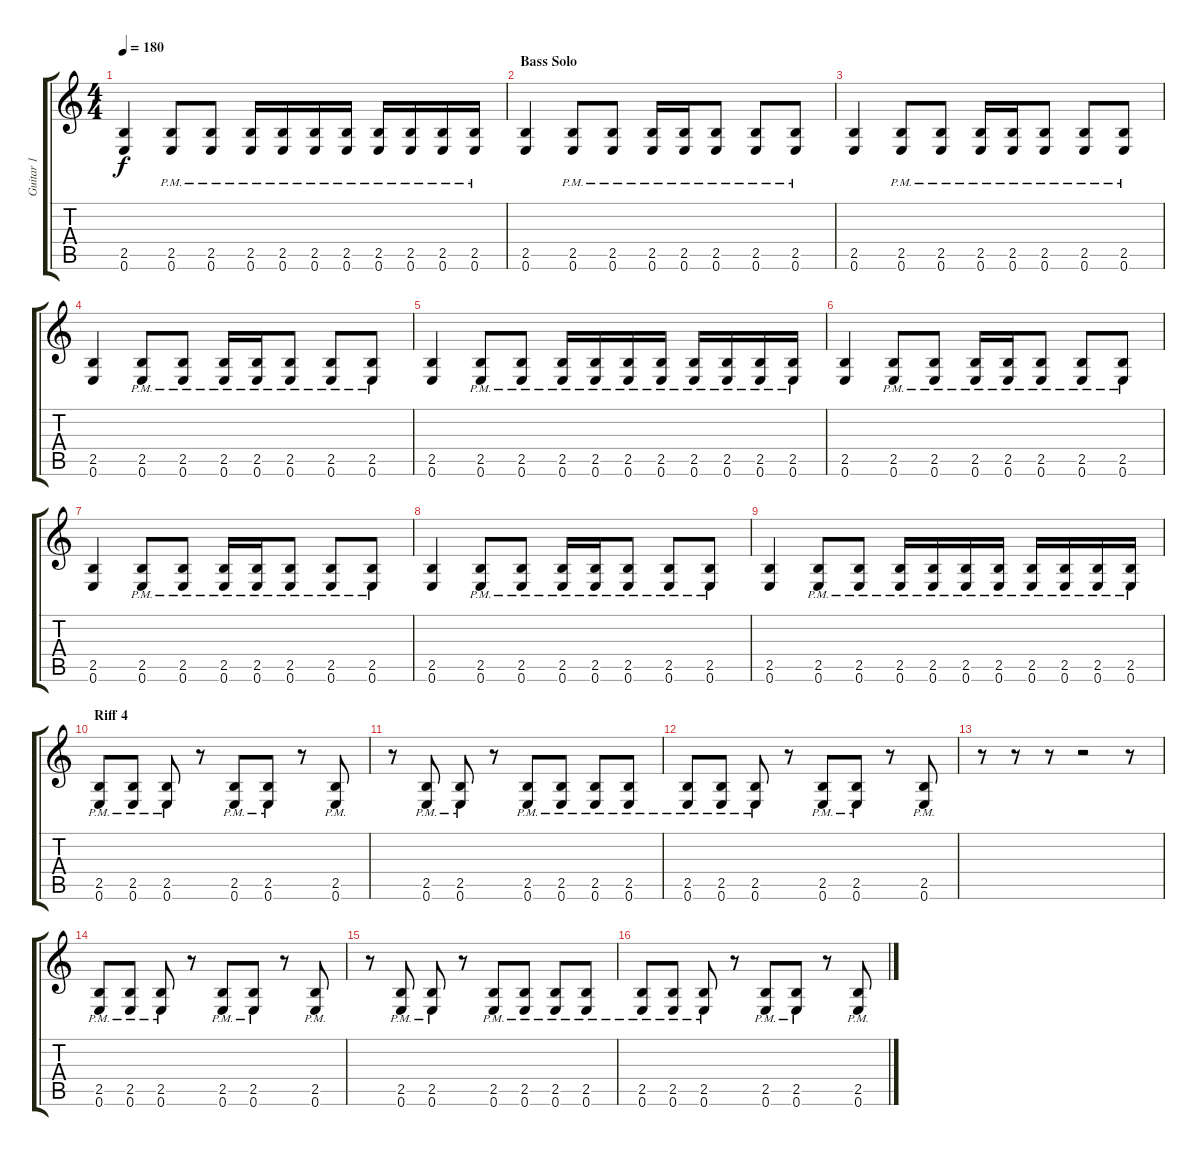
\track ("Guitar 1" "Guitar 1") {instrument distortionguitar}
\staff {score tabs}
\tuning (E4 B3 G3 D3 A2 E2) {hide}
\ts (4 4)
\tempo 180
\clef g2
\ks c
(2.5 0.6).4{dy f} (2.5{pm} 0.6{pm}).8 (2.5{pm} 0.6{pm}).8 (2.5{pm} 0.6{pm}).16 (2.5{pm} 0.6{pm}).16 (2.5{pm} 0.6{pm}).16 (2.5{pm} 0.6{pm}).16 (2.5{pm} 0.6{pm}).16 (2.5{pm} 0.6{pm}).16 (2.5{pm} 0.6{pm}).16 (2.5{pm} 0.6{pm}).16 |
\section ("" "Bass Solo")
(2.5 0.6).4 (2.5{pm} 0.6{pm}).8 (2.5{pm} 0.6{pm}).8 (2.5{pm} 0.6{pm}).16 (2.5{pm} 0.6{pm}).16 (2.5{pm} 0.6{pm}).8 (2.5{pm} 0.6{pm}).8 (2.5{pm} 0.6{pm}).8 |
(2.5 0.6).4 (2.5{pm} 0.6{pm}).8 (2.5{pm} 0.6{pm}).8 (2.5{pm} 0.6{pm}).16 (2.5{pm} 0.6{pm}).16 (2.5{pm} 0.6{pm}).8 (2.5{pm} 0.6{pm}).8 (2.5{pm} 0.6{pm}).8 |
(2.5 0.6).4 (2.5{pm} 0.6{pm}).8 (2.5{pm} 0.6{pm}).8 (2.5{pm} 0.6{pm}).16 (2.5{pm} 0.6{pm}).16 (2.5{pm} 0.6{pm}).8 (2.5{pm} 0.6{pm}).8 (2.5{pm} 0.6{pm}).8 |
(2.5 0.6).4 (2.5{pm} 0.6{pm}).8 (2.5{pm} 0.6{pm}).8 (2.5{pm} 0.6{pm}).16 (2.5{pm} 0.6{pm}).16 (2.5{pm} 0.6{pm}).16 (2.5{pm} 0.6{pm}).16 (2.5{pm} 0.6{pm}).16 (2.5{pm} 0.6{pm}).16 (2.5{pm} 0.6{pm}).16 (2.5{pm} 0.6{pm}).16 |
(2.5 0.6).4 (2.5{pm} 0.6{pm}).8 (2.5{pm} 0.6{pm}).8 (2.5{pm} 0.6{pm}).16 (2.5{pm} 0.6{pm}).16 (2.5{pm} 0.6{pm}).8 (2.5{pm} 0.6{pm}).8 (2.5{pm} 0.6{pm}).8 |
(2.5 0.6).4 (2.5{pm} 0.6{pm}).8 (2.5{pm} 0.6{pm}).8 (2.5{pm} 0.6{pm}).16 (2.5{pm} 0.6{pm}).16 (2.5{pm} 0.6{pm}).8 (2.5{pm} 0.6{pm}).8 (2.5{pm} 0.6{pm}).8 |
(2.5 0.6).4 (2.5{pm} 0.6{pm}).8 (2.5{pm} 0.6{pm}).8 (2.5{pm} 0.6{pm}).16 (2.5{pm} 0.6{pm}).16 (2.5{pm} 0.6{pm}).8 (2.5{pm} 0.6{pm}).8 (2.5{pm} 0.6{pm}).8 |
(2.5 0.6).4 (2.5{pm} 0.6{pm}).8 (2.5{pm} 0.6{pm}).8 (2.5{pm} 0.6{pm}).16 (2.5{pm} 0.6{pm}).16 (2.5{pm} 0.6{pm}).16 (2.5{pm} 0.6{pm}).16 (2.5{pm} 0.6{pm}).16 (2.5{pm} 0.6{pm}).16 (2.5{pm} 0.6{pm}).16 (2.5{pm} 0.6{pm}).16 |
\section ("" "Riff 4")
(2.5{pm} 0.6{pm}).8 (2.5{pm} 0.6{pm}).8 (2.5{pm} 0.6{pm}).8 r.8 (2.5{pm} 0.6{pm}).8 (2.5{pm} 0.6{pm}).8 r.8 (2.5{pm} 0.6{pm}).8 |
r.8 (2.5{pm} 0.6{pm}).8 (2.5{pm} 0.6{pm}).8 r.8 (2.5{pm} 0.6{pm}).8 (2.5{pm} 0.6{pm}).8 (2.5{pm} 0.6{pm}).8 (2.5{pm} 0.6{pm}).8 |
(2.5{pm} 0.6{pm}).8 (2.5{pm} 0.6{pm}).8 (2.5{pm} 0.6{pm}).8 r.8 (2.5{pm} 0.6{pm}).8 (2.5{pm} 0.6{pm}).8 r.8 (2.5{pm} 0.6{pm}).8 |
r.8 r.8 r.8 r.2 r.8 |
(2.5{pm} 0.6{pm}).8 (2.5{pm} 0.6{pm}).8 (2.5{pm} 0.6{pm}).8 r.8 (2.5{pm} 0.6{pm}).8 (2.5{pm} 0.6{pm}).8 r.8 (2.5{pm} 0.6{pm}).8 |
r.8 (2.5{pm} 0.6{pm}).8 (2.5{pm} 0.6{pm}).8 r.8 (2.5{pm} 0.6{pm}).8 (2.5{pm} 0.6{pm}).8 (2.5{pm} 0.6{pm}).8 (2.5{pm} 0.6{pm}).8 |
(2.5{pm} 0.6{pm}).8 (2.5{pm} 0.6{pm}).8 (2.5{pm} 0.6{pm}).8 r.8 (2.5{pm} 0.6{pm}).8 (2.5{pm} 0.6{pm}).8 r.8 (2.5{pm} 0.6{pm}).8
